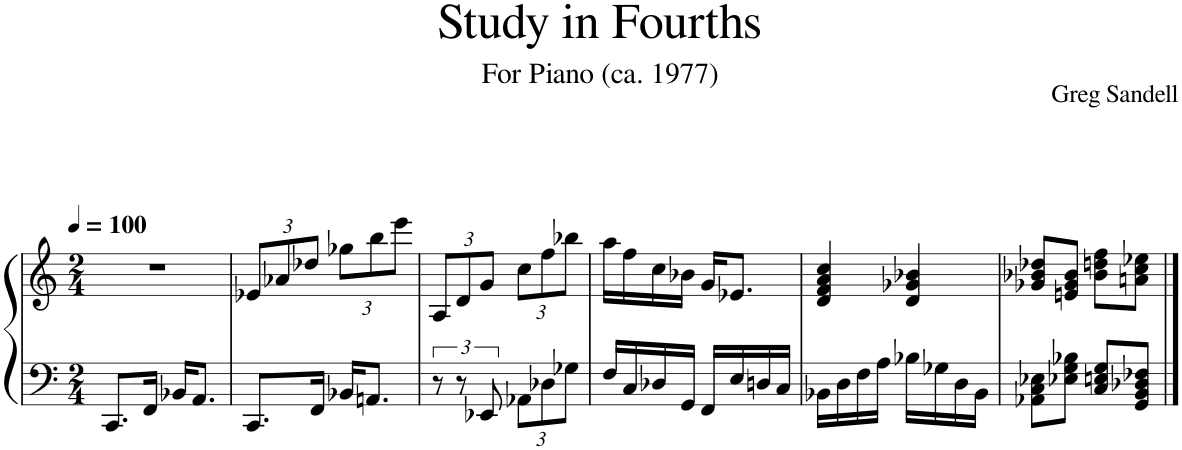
**kern	**kern
*part1	*part1
*staff2	*staff1
*I"Piano	*
*I'Pno.	*
*clefF4	*clefG2
*k[]	*k[]
*M2/4	*M2/4
*MM100	*MM100
=1	=1
8.CC/L	2r
16FF/Jk	.
16BB-X/KL	.
8.AA/J	.
=2	=2
*	*Xbrackettup
8.CC/L	12e-X/L
.	12a-X/
.	12dd-X/J
16FF/Jk	.
16BB-X/KL	12gg-X\L
8.AAn/J	.
.	12bb\
.	12eee\J
=3	=3
12r	12A/L
12r	12d/
12EE-X/	12g/J
*Xbrackettup	*
12AA-X\L	12cc\L
12D-X\	12ff\
12G-X\J	12bb-X\J
=4	=4
16F/LL	16aa\LL
16C/	16ff\
16D-X/	16cc\
16GG/JJ	16b-X\JJ
16FF/LL	16g/KL
16E/	8.e-X/J
16Dn/	.
16C/JJ	.
=5	=5
16BB-X\LL	4d/ 4f/ 4a/ 4cc/
16D\	.
16F\	.
16A\JJ	.
16B-X\LL	4d/ 4g-X/ 4b-X/
16G-X\	.
16D\	.
16BB-\JJ	.
=6	=6
8AA-X\ 8C\ 8E-X\L	8g-X/ 8b-X/ 8dd-X/L
8E-X\ 8G\ 8B-X\J	8en/ 8g-/ 8b-/J
8C/ 8En/ 8G/L	8b-\ 8ddn\ 8ff\L
8GG/ 8BB/ 8D-X/ 8F-X/J	8an\ 8cc\ 8ee-X\J
==	==
*-	*-
